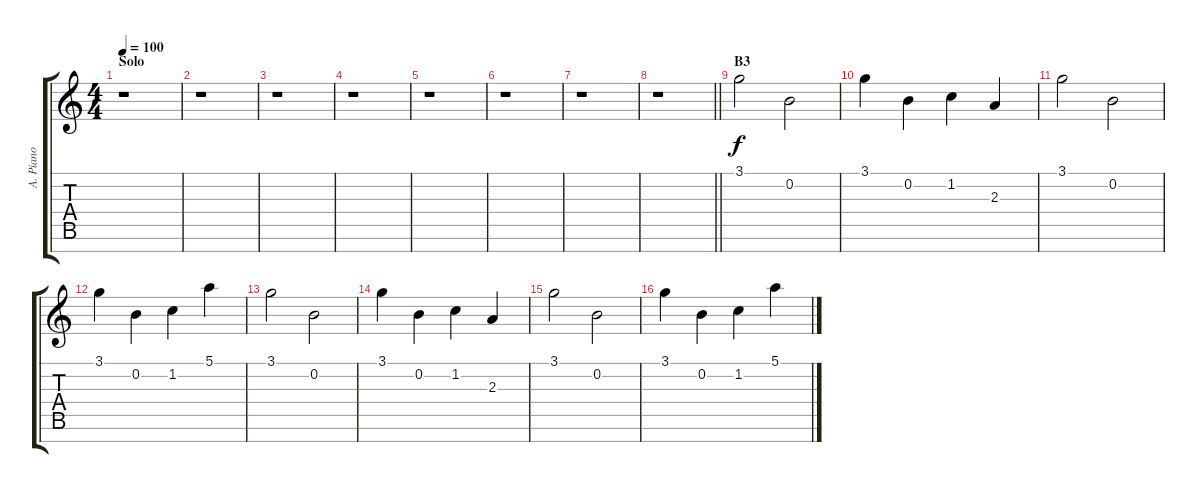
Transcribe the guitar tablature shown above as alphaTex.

\track ("A. Piano" "A. Piano") {instrument acousticgrandpiano}
\staff {score tabs}
\tuning (E5 B4 G4 D4 A3 E3 B2) {hide}
\ts (4 4)
\section ("" "Solo")
\tempo 100
\clef g2
\ks c
r.1{dy f} |
r.1 |
r.1 |
r.1 |
r.1 |
r.1 |
r.1 |
\barLineRight lightlight
r.1 |
\section ("" "B3")
3.1.2 0.2.2 |
3.1.4 0.2.4 1.2.4 2.3.4 |
3.1.2 0.2.2 |
3.1.4 0.2.4 1.2.4 5.1.4 |
3.1.2 0.2.2 |
3.1.4 0.2.4 1.2.4 2.3.4 |
3.1.2 0.2.2 |
3.1.4 0.2.4 1.2.4 5.1.4
